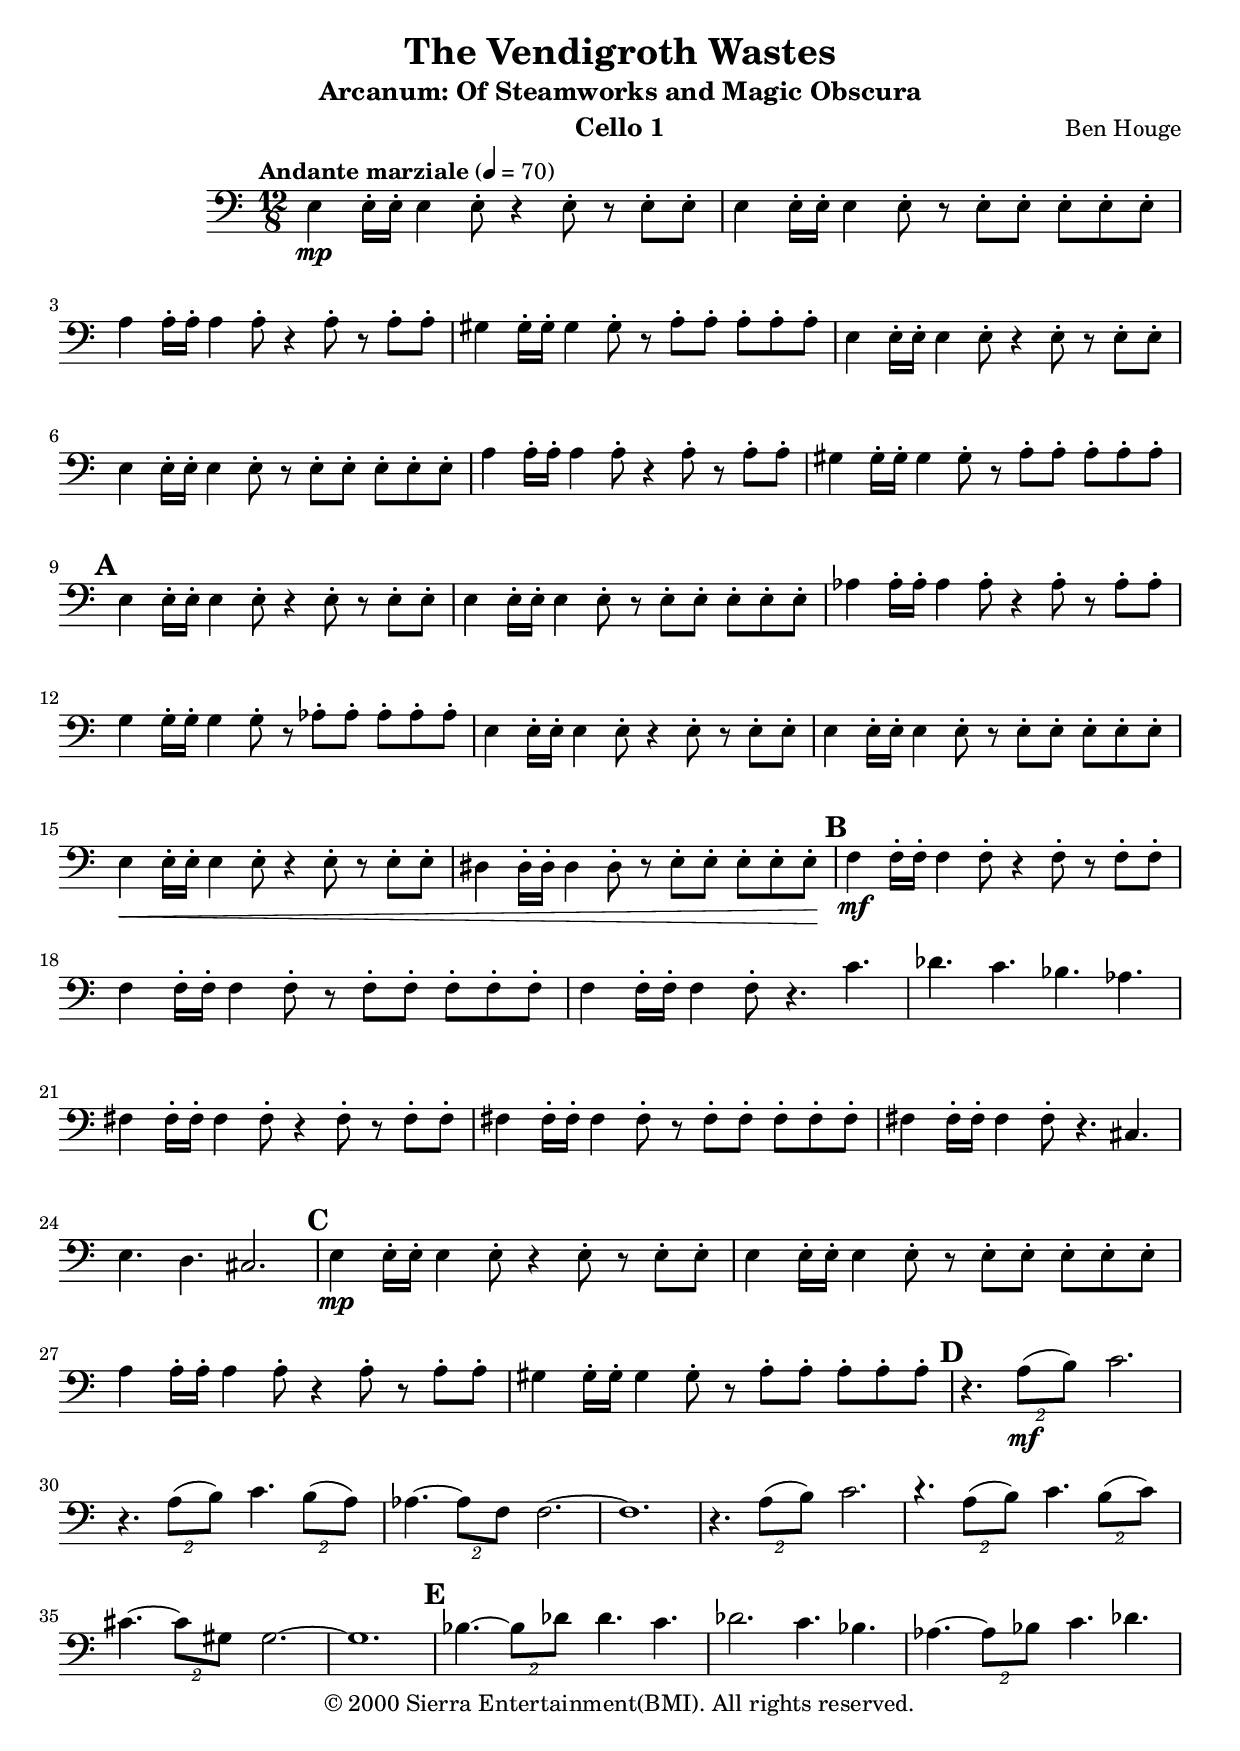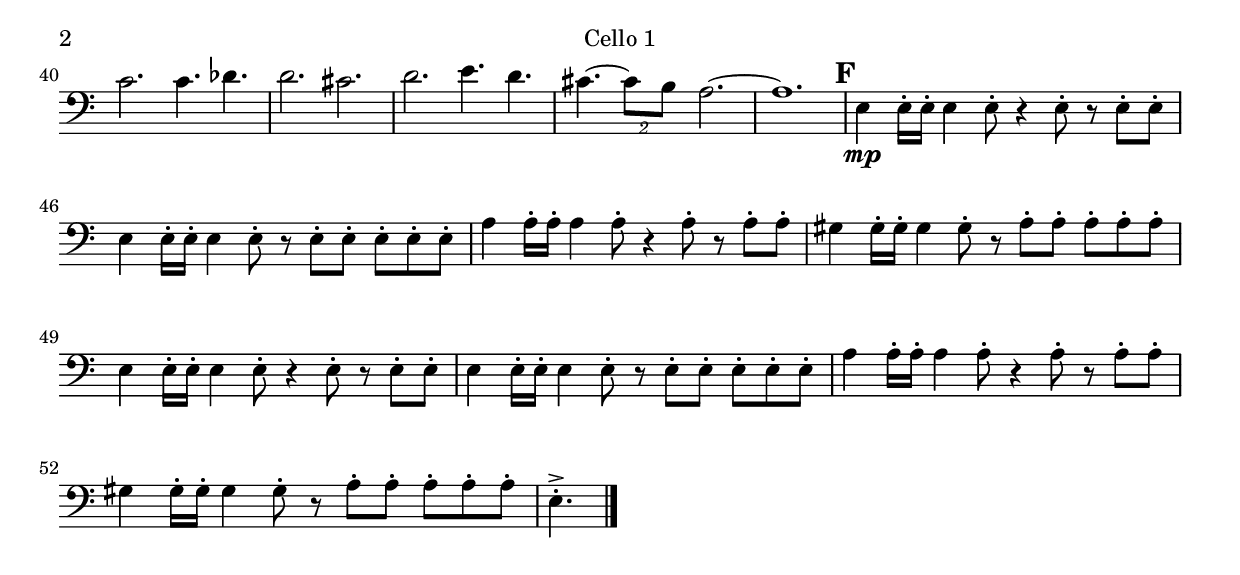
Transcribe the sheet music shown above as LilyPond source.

\include "src/header.ly"
\include "src/settings.ly"
violaOnePart = \relative e {

    e4 \mp e16 -. [ e16 -. ] e4 e8 -. r4 e8 -. r8 e8 -. [ e8 -. ] | % 2
    e4 e16 -. [ e16 -. ] e4 e8 -. r8 e8 -. [ e8 -. ] e8 -. [ e8 -. e8 -. ]  | % 3
    a4 a16 -. [ a16 -. ] a4 a8 -. r4 a8 -. r8 a8 -. [ a8 -. ] | % 4
    gis4 gis16 -. [ gis16 -. ] gis4 gis8 -. r8 a8 -. [ a8 -. ] a8 -. [ a8 -. a8 -. ]  | % 5
    e4 e16 -. [ e16 -. ] e4 e8 -. r4 e8 -. r8 e8 -. [ e8 -. ] | % 6
    e4 e16 -. [ e16 -. ] e4 e8 -. r8 e8 -. [ e8 -. ] e8 -. [ e8 -. e8 -. ]  | % 7
    a4 a16 -. [ a16 -. ] a4 a8 -. r4 a8 -. r8 a8 -. [ a8 -. ] | % 8
    gis4 gis16 -. [ gis16 -. ] gis4 gis8 -. r8 a8 -. [ a8 -. ] a8 -. [ a8 -. a8 -. ]  | % 9

  \tag #'part {\mark \default}

    e4 e16 -. [ e16 -. ] e4 e8 -. r4 e8 -. r8 e8 -. [ e8 -. ] | \barNumberCheck #10
    e4 e16 -. [ e16 -. ] e4 e8 -. r8 e8 -. [ e8 -. ] e8 -. [ e8 -. e8 -. ]  | % 11
    as4 as16 -. [ as16 -. ] as4 as8 -. r4 as8 -. r8 as8 -. [ as8 -. ] | % 12
    g4 g16 -. [ g16 -. ] g4 g8 -. r8 as8 -. [ as8 -. ] as8 -. [ as8 -. as8 -. ]  | % 13
    e4 e16 -. [ e16 -. ] e4 e8 -. r4 e8 -. r8 e8 -. [ e8 -. ] | % 14
    e4 e16 -. [ e16 -. ] e4 e8 -. r8 e8 -. [ e8 -. ] e8 -. [ e8 -. e8 -. ]  | % 15
    e4 \< e16 -. [ e16 -. ] e4 e8 -. r4 e8 -. r8 e8 -. [ e8 -. ] | % 16
    dis4 dis16 -. [ dis16 -. ] dis4 dis8 -. r8 e8 -. [ e8 -. ] e8 -. [ e8 -. e8 \! -. ]  | % 17

  \tag #'part {\mark \default}

    f4 \mf f16 -. [ f16 -. ] f4 f8 -. r4 f8 -. r8 f8 -. [ f8 -. ] | % 18
    f4 f16 -. [ f16 -. ] f4 f8 -. r8 f8 -. [ f8 -. ] f8 -. [ f8 -. f8 -. ]  | % 19
    f4 f16 -. [ f16 -. ] f4 f8 -. r4. c'4. | \barNumberCheck #20
    des4. c4. bes4. as4.  | % 21
    fis4 fis16 -. [ fis16 -. ] fis4 fis8 -. r4 fis8 -. r8 fis8 -. [ fis8 -. ] | % 22
    fis4 fis16 -. [ fis16 -. ] fis4 fis8 -. r8 fis8 -. [ fis8 -. ] fis8 -. [ fis8 -. fis8 -. ]  | % 23
    fis4 fis16 -. [ fis16 -. ] fis4 fis8 -. r4. cis4. | % 24
    e4. d4. cis2. | % 25

  \tag #'part {\mark \default}

    e4 \mp e16 -. [ e16 -. ] e4 e8 -. r4 e8 -. r8 e8 -. [ e8 -. ] | % 26
    e4 e16 -. [ e16 -. ] e4 e8 -. r8 e8 -. [ e8 -. ] e8 -. [ e8 -. e8 -. ] | % 27
    a4 a16 -. [ a16 -. ] a4 a8 -. r4 a8 -. r8 a8 -. [ a8 -. ]  | % 28
    gis4 gis16 -. [ gis16 -. ] gis4 gis8 -. r8 a8 -. [ a8 -. ] a8 -. [ a8 -. a8 -. ] | % 29

  \tag #'part {\mark \default}

    r4. \times 3/2 { a8\mf ( [ b8 ) ] } c2.  | \barNumberCheck #30
    r4. \times 3/2 { a8 ( [ b8 ) ] } c4. \times 3/2 { b8 ( [ a8 ) ] } | % 31
    as4. ~ \times 3/2 { as8 [ f8 ] } f2. ~ | % 32
    f1.  | % 33
    r4. \times 3/2 { a8 ( [ b8 ) ] } c2. | % 34
    c4. \rest \times 3/2 { a8 ( [ b8 ) ] } c4. \times 3/2 { b8 ( [ c8 ) ] } | % 35
    cis4. ~ \times 3/2 { cis8 [ gis8 ] } gis2. ~  | % 36
    gis1. | % 37

  \tag #'part {\mark \default}

    bes4. ~ \times 3/2 { bes8 [ des8 ] } des4. c4. | % 38
    des2. c4. bes4.  | % 39
    as4. ~ \times 3/2 { as8 [ bes8 ] } c4. des4. | \barNumberCheck #40
    c2. c4. des4. | % 41
    d2. cis2.  | % 42
    d2. e4. d4. | % 43
    cis4. ~ \times 3/2 { cis8 [ b8 ] } a2. ~ | % 44
    a1.  | % 45

  \tag #'part {\mark \default}

    e4 \mp e16 -. [ e16 -. ] e4 e8 -. r4 e8 -. r8 e8 -. [ e8 -. ] | % 46
    e4 e16 -. [ e16 -. ] e4 e8 -. r8 e8 -. [ e8 -. ] e8 -. [ e8 -. e8 -. ]  | % 47
    a4 a16 -. [ a16 -. ] a4 a8 -. r4 a8 -. r8 a8 -. [ a8 -. ] | % 48
    gis4 gis16 -. [ gis16 -. ] gis4 gis8 -. r8 a8 -. [ a8 -. ] a8 -. [ a8 -. a8 -. ]  | % 49
    e4 e16 -. [ e16 -. ] e4 e8 -. r4 e8 -. r8 e8 -. [ e8 -. ] | \barNumberCheck #50
    e4 e16 -. [ e16 -. ] e4 e8 -. r8 e8 -. [ e8 -. ] e8 -. [ e8 -. e8 -. ]  | % 51
    a4 a16 -. [ a16 -. ] a4 a8 -. r4 a8 -. r8 a8 -. [ a8 -. ] | % 52
    gis4 gis16 -. [ gis16 -. ] gis4 gis8 -. r8 a8 -. [ a8 -. ] a8 -. [ a8 -. a8 -. ] | % 53
    e4. -> -. \bar "|."
}

violaOneSolo = {
  \aTime
  \aKey
  \clef alto
  \tag #'part { \aTempo }

  \violaOnePart
}

celloOneSolo = {
  \aTime
  \aKey
  \clef bass
  \tag #'part { \aTempo }

  \violaOnePart
}


\header {
    instrument = "Cello 1"
}

\score {
  \new Score {
  \set Score.markFormatter = #format-mark-box-numbers
  <<
    \new Staff <<
      \set Staff.midiInstrument = "cello"
      \removeWithTag #'score \celloOneSolo
    >>
  >>
  }
  \layout {
    \include "src/layout.ly"
  }
  \midi{}
}
\paper {
  indent = 25
}
